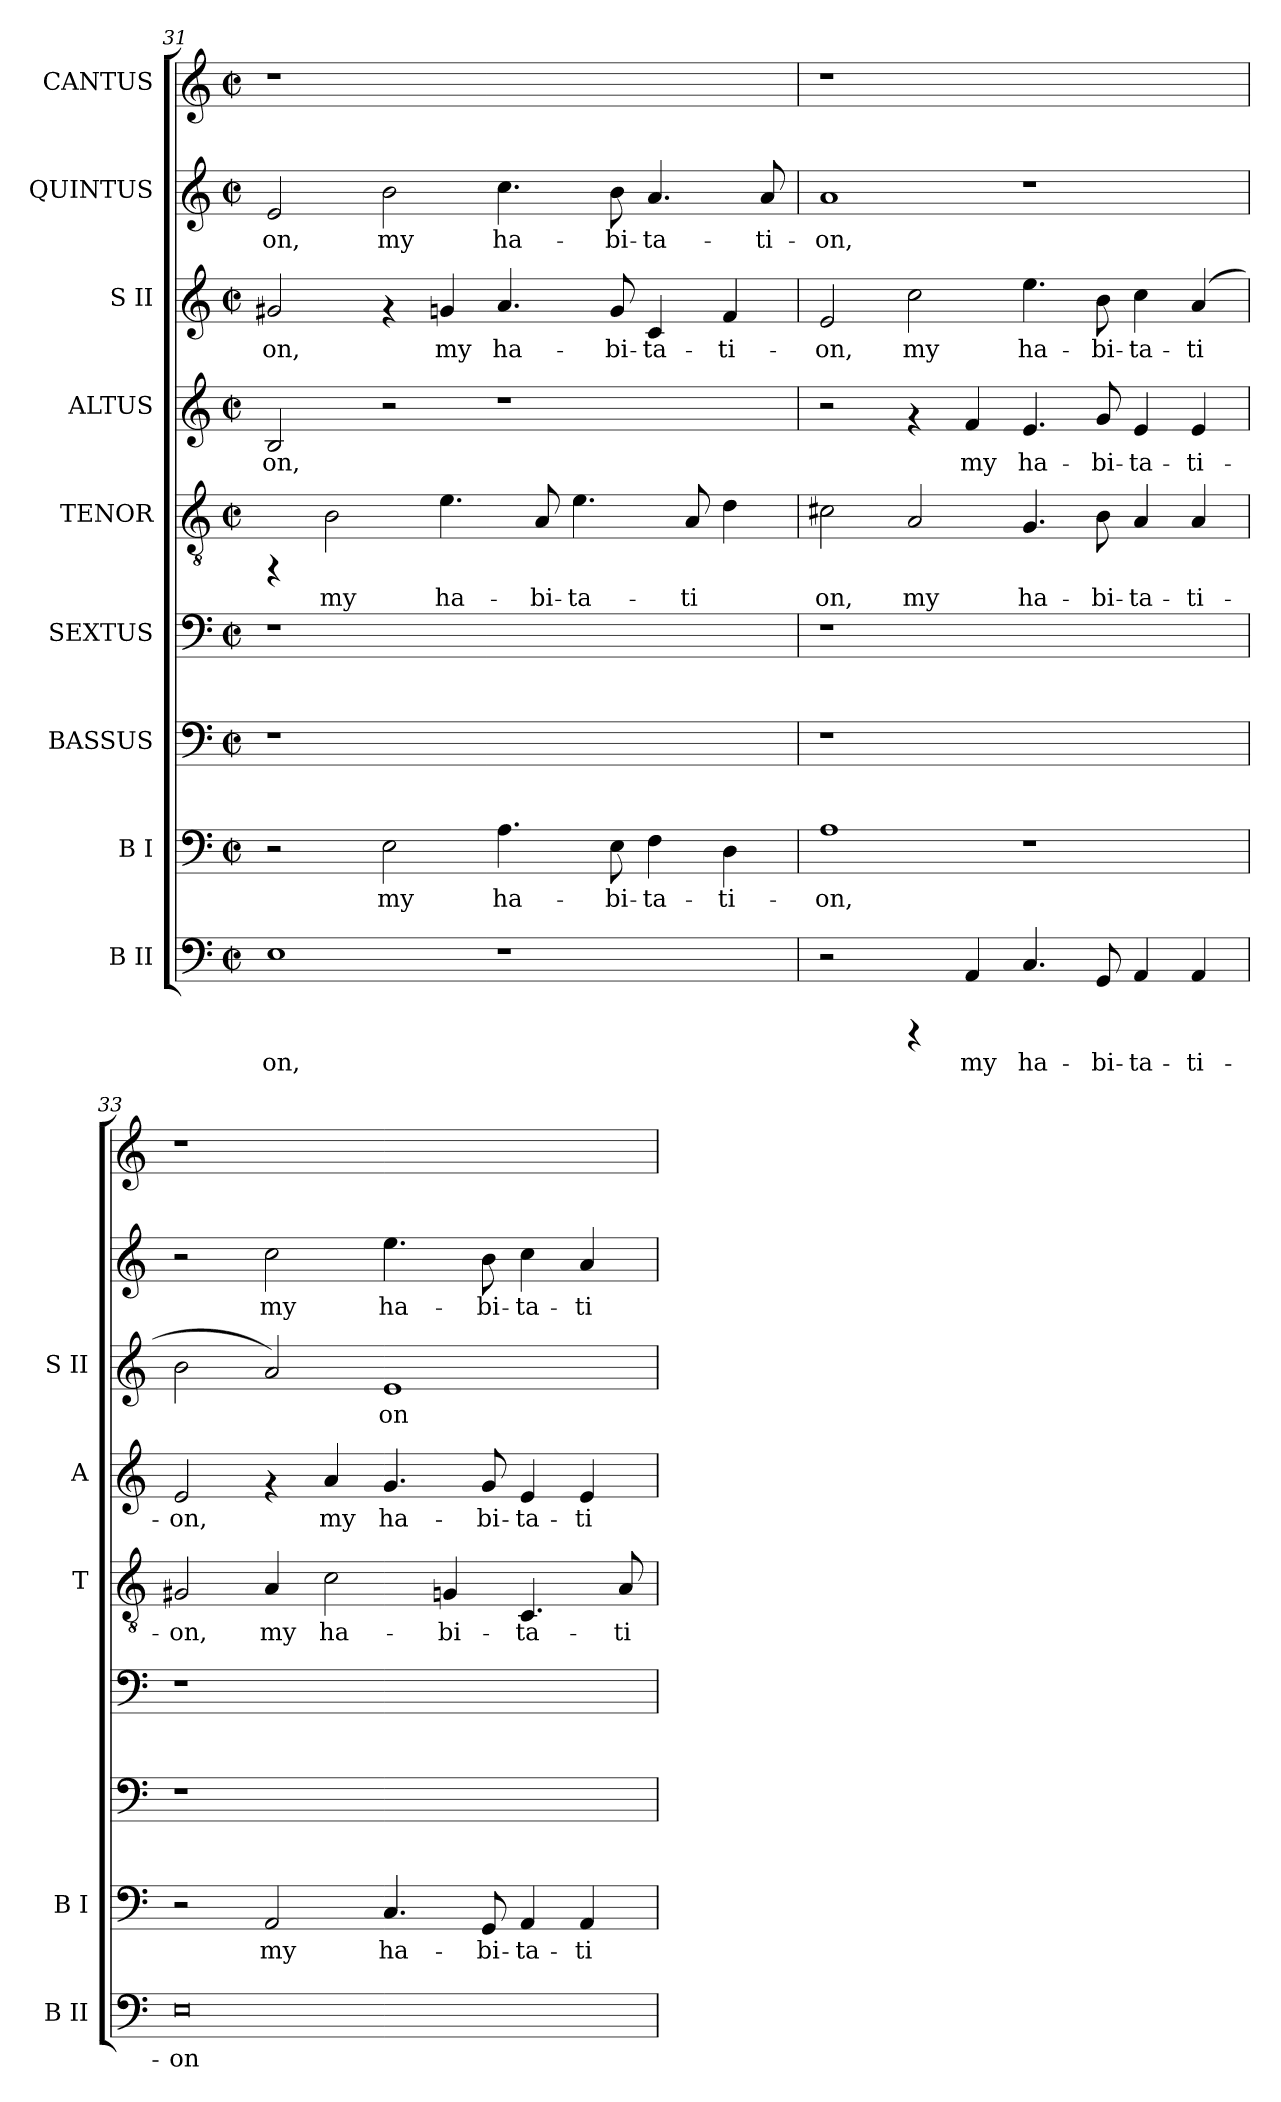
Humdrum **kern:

**kern	**text	**kern	**text	**kern	**kern	**kern	**text	**kern	**text	**kern	**text	**kern	**text	**kern
*part9	*part9	*part8	*part8	*part7	*part6	*part5	*part5	*part4	*part4	*part3	*part3	*part2	*part2	*part1
*staff9	*staff9	*staff8	*staff8	*staff7	*staff6	*staff5	*staff5	*staff4	*staff4	*staff3	*staff3	*staff2	*staff2	*staff1
*I"B II	*	*I"B I	*	*I"BASSUS	*I"SEXTUS	*I"TENOR	*	*I"ALTUS	*	*I"S II	*	*I"QUINTUS	*	*I"CANTUS
*I'B II	*	*I'B I	*	*	*	*I'T	*	*I'A	*	*I'S II	*	*	*	*
*clefF4	*	*clefF4	*	*clefF4	*clefF4	*clefGv2	*	*clefG2	*	*clefG2	*	*clefG2	*	*clefG2
*k[]	*	*k[]	*	*k[]	*k[]	*k[]	*	*k[]	*	*k[]	*	*k[]	*	*k[]
*C:	*	*C:	*	*C:	*C:	*C:	*	*C:	*	*C:	*	*C:	*	*C:
*M2/2	*	*M2/2	*	*M2/2	*M2/2	*M2/2	*	*M2/2	*	*M2/2	*	*M2/2	*	*M2/2
*met(c|)	*	*met(c|)	*	*met(c|)	*met(c|)	*met(c|)	*	*met(c|)	*	*met(c|)	*	*met(c|)	*	*met(c|)
=31	=31	=31	=31	=31	=31	=31	=31	=31	=31	=31	=31	=31	=31	=31
!	!LO:LY:b:cj	!	!	!	!	!	!	!	!LO:LY:b:rj	!	!LO:LY:b:cj	!	!LO:LY:b:rj	!
1E	-on,	2r	.	1r	1r	4rFF	.	2B/	-on,	2g#X/	-on,	2e/	-on,	1r
!	!	!	!	!	!	!	!LO:LY:b:cj	!	!	!	!	!	!	!
.	.	.	.	.	.	2B\	my	.	.	.	.	.	.	.
!	!	!	!LO:LY:b	!	!	!	!	!	!	!	!	!	!LO:LY:b:rj	!
.	.	2E\	my	.	.	.	.	2r	.	4rf	.	2b\	my	.
!	!	!	!	!	!	!	!LO:LY:b:cj	!	!	!	!LO:LY:b:cj	!	!	!
.	.	.	.	.	.	4.e\	ha-	.	.	4gn/	my	.	.	.
!	!	!	!LO:LY:b	!	!	!	!	!	!	!	!LO:LY:b:cj	!	!LO:LY:b:rj	!
1r	.	4.A\	ha-	1ryy	1ryy	.	.	1r	.	4.a/	ha-	4.cc\	ha-	1ryy
!	!	!	!	!	!	!	!LO:LY:b:cj	!	!	!	!	!	!	!
.	.	.	.	.	.	8A/	-bi-	.	.	.	.	.	.	.
!	!	!	!	!	!	!	!LO:LY:b:cj	!	!	!	!	!	!	!
.	.	.	.	.	.	4.e\	-ta-	.	.	.	.	.	.	.
!	!	!	!LO:LY:b	!	!	!	!	!	!	!	!LO:LY:b:cj	!	!LO:LY:b:rj	!
.	.	8E\	-bi-	.	.	.	.	.	.	8g/	-bi-	8b\	-bi-	.
!	!	!	!LO:LY:b	!	!	!	!	!	!	!	!LO:LY:b:cj	!	!LO:LY:b:rj	!
.	.	4F\	-ta-	.	.	.	.	.	.	4c/	-ta-	4.a/	-ta-	.
!	!	!	!	!	!	!	!LO:LY:b:cj	!	!	!	!	!	!	!
.	.	.	.	.	.	8A/	-ti-	.	.	.	.	.	.	.
!	!	!	!LO:LY:b	!	!	!	!LO:LY:b:cj	!	!	!	!LO:LY:b:cj	!	!	!
.	.	4D\	-ti-	.	.	4d\	--	.	.	4f/	-ti-	.	.	.
!	!	!	!	!	!	!	!	!	!	!	!	!	!LO:LY:b:rj	!
.	.	.	.	.	.	.	.	.	.	.	.	8a/	-ti-	.
!!LO:PB:g=z
=32	=32	=32	=32	=32	=32	=32	=32	=32	=32	=32	=32	=32	=32	=32
!	!	!	!LO:LY:b	!	!	!	!LO:LY:b:cj	!	!	!	!LO:LY:b:cj	!	!LO:LY:b:rj	!
2r	.	1A	-on,	1r	1r	2c#X\	-on,	2r	.	2e/	-on,	1a	-on,	1r
!	!	!	!	!	!	!	!LO:LY:b:cj	!	!	!	!LO:LY:b:cj	!	!	!
4rCCC	.	.	.	.	.	2A/	my	4rf	.	2cc\	my	.	.	.
!	!LO:LY:b:cj	!	!	!	!	!	!	!	!LO:LY:b:rj	!	!	!	!	!
4AA/	my	.	.	.	.	.	.	4f/	my	.	.	.	.	.
!	!LO:LY:b:cj	!	!	!	!	!	!LO:LY:b:cj	!	!LO:LY:b:rj	!	!LO:LY:b:cj	!	!	!
4.C/	ha-	1r	.	1ryy	1ryy	4.G/	ha-	4.e/	ha-	4.ee\	ha-	1r	.	1ryy
!	!LO:LY:b:cj	!	!	!	!	!	!LO:LY:b:cj	!	!LO:LY:b:rj	!	!LO:LY:b:cj	!	!	!
8GG/	-bi-	.	.	.	.	8B\	-bi-	8g/	-bi-	8b\	-bi-	.	.	.
!	!LO:LY:b:cj	!	!	!	!	!	!LO:LY:b:cj	!	!LO:LY:b:rj	!	!LO:LY:b:cj	!	!	!
4AA/	-ta-	.	.	.	.	4A/	-ta-	4e/	-ta-	4cc\	-ta-	.	.	.
!	!LO:LY:b:cj	!	!	!	!	!	!LO:LY:b:cj	!	!LO:LY:b:rj	!	!LO:LY:b:cj	!	!	!
4AA/	-ti-	.	.	.	.	4A/	-ti-	4e/	-ti-	(>4a/	-ti-	.	.	.
=33	=33	=33	=33	=33	=33	=33	=33	=33	=33	=33	=33	=33	=33	=33
!	!LO:LY:b:cj	!	!	!	!	!	!LO:LY:b:cj	!	!LO:LY:b:rj	!	!LO:LY:b:cj	!	!	!
0E	-on	2r	.	1r	1r	2G#X/	-on,	2e/	-on,	2b\	--	2r	.	1r
!	!	!	!LO:LY:b	!	!	!	!LO:LY:b:cj	!	!	!	!LO:LY:b:cj	!	!LO:LY:b:rj	!
.	.	2AA/	my	.	.	4A/	my	4rf	.	2a/)	--	2cc\	my	.
!	!	!	!	!	!	!	!LO:LY:b:cj	!	!LO:LY:b:rj	!	!	!	!	!
.	.	.	.	.	.	2c\	ha-	4a/	my	.	.	.	.	.
!	!	!	!LO:LY:b	!	!	!	!	!	!LO:LY:b:rj	!	!LO:LY:b:cj	!	!LO:LY:b:rj	!
.	.	4.C/	ha-	1ryy	1ryy	.	.	4.g/	ha-	1e	-on	4.ee\	ha-	1ryy
!	!	!	!	!	!	!	!LO:LY:b:cj	!	!	!	!	!	!	!
.	.	.	.	.	.	4G/	-bi-	.	.	.	.	.	.	.
!	!	!	!LO:LY:b	!	!	!	!	!	!LO:LY:b:rj	!	!	!	!LO:LY:b:rj	!
.	.	8GG/	-bi-	.	.	.	.	8g/	-bi-	.	.	8b\	-bi-	.
!	!	!	!LO:LY:b	!	!	!	!LO:LY:b:cj	!	!LO:LY:b:rj	!	!	!	!LO:LY:b:rj	!
.	.	4AA/	-ta-	.	.	4.C/	-ta-	4e/	-ta-	.	.	4cc\	-ta-	.
!	!	!	!LO:LY:b	!	!	!	!	!	!LO:LY:b:rj	!	!	!	!LO:LY:b:rj	!
.	.	4AA/	-ti-	.	.	.	.	4e/	-ti-	.	.	4a/	-ti-	.
!	!	!	!	!	!	!	!LO:LY:b:cj	!	!	!	!	!	!	!
.	.	.	.	.	.	8A/	-ti-	.	.	.	.	.	.	.
=	=	=	=	=	=	=	=	=	=	=	=	=	=	=
*-	*-	*-	*-	*-	*-	*-	*-	*-	*-	*-	*-	*-	*-	*-
